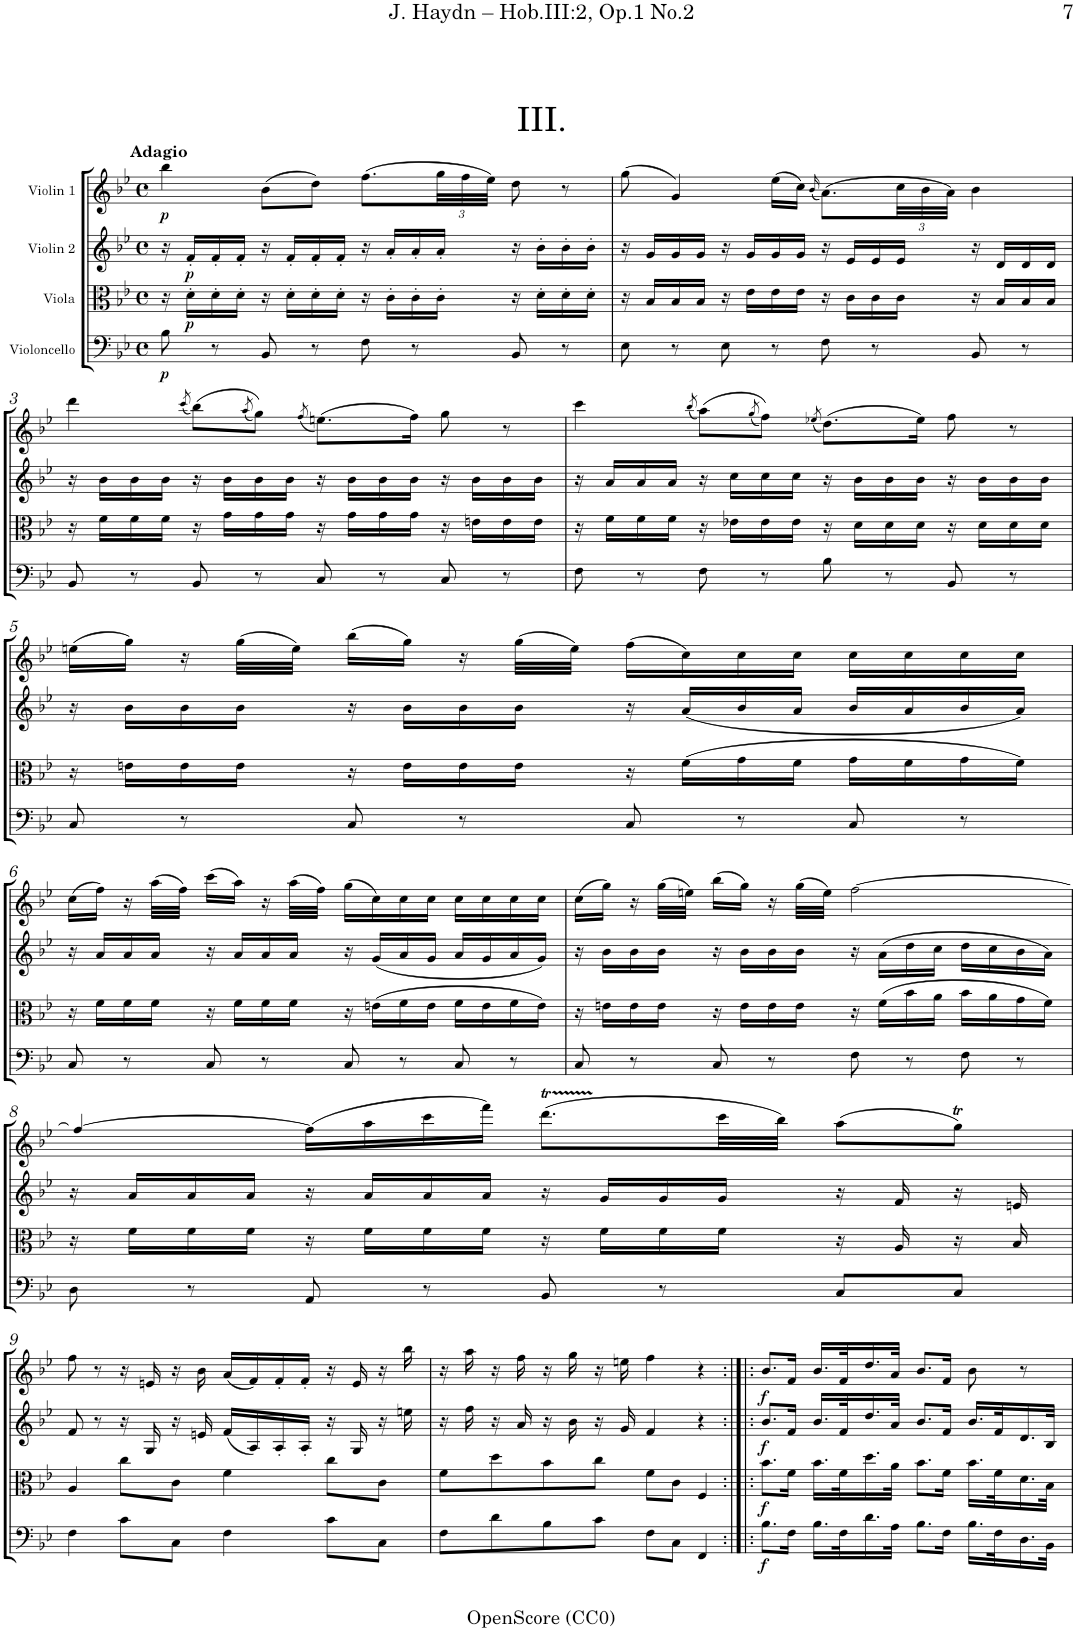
**kern	**dynam	**kern	**dynam	**kern	**dynam	**kern	**dynam
*part4	*part4	*part3	*part3	*part2	*part2	*part1	*part1
*staff4	*staff4	*staff3	*staff3	*staff2	*staff2	*staff1	*staff1
*I"Violoncello	*	*I"Viola	*	*I"Violin 2	*	*I"Violin 1	*
*I'Vc	*	*I'Vla	*	*I'Vln	*	*I'Vln	*
!!LO:PB:g=z
*clefF4	*	*clefC3	*	*clefG2	*	*clefG2	*
*k[b-e-]	*	*k[b-e-]	*	*k[b-e-]	*	*k[b-e-]	*
*M4/4	*	*M4/4	*	*M4/4	*	*M4/4	*
*met(c)	*	*met(c)	*	*met(c)	*	*met(c)	*
=1	=1	=1	=1	=1	=1	=1	=1
!	!	!	!	!	!	!LO:TX:a:t=III.	!
!	!	!	!	!	!	!LO:TX:a:B:t=Adagio	!
!	!LO:DY:b	!	!	!	!	!	!LO:DY:b
8B-\	p	16r	.	16r	.	4bb-\	p
!	!	!	!LO:DY:b	!	!LO:DY:b	!	!
.	.	16d'\LL	p	16f'/LL	p	.	.
8r	.	16d'\	.	16f'/	.	.	.
.	.	16d'\JJ	.	16f'/JJ	.	.	.
8BB-/	.	16r	.	16r	.	(8b-\L	.
.	.	16d'\LL	.	16f'/LL	.	.	.
8r	.	16d'\	.	16f'/	.	8dd\J)	.
.	.	16d'\JJ	.	16f'/JJ	.	.	.
8F\	.	16r	.	16r	.	(8.ff\L	.
.	.	16c'\LL	.	16a'/LL	.	.	.
8r	.	16c'\	.	16a'/	.	.	.
*	*	*	*	*	*	*Xbrackettup	*
.	.	16c'\JJ	.	16a'/JJ	.	48gg\LL	.
.	.	.	.	.	.	48ff\	.
.	.	.	.	.	.	48ee-\JJJ)	.
8BB-/	.	16r	.	16r	.	8dd\	.
.	.	16d'\LL	.	16b-'\LL	.	.	.
8r	.	16d'\	.	16b-'\	.	8r	.
.	.	16d'\JJ	.	16b-'\JJ	.	.	.
=2	=2	=2	=2	=2	=2	=2	=2
8E-\	.	16r	.	16r	.	(8gg\	.
.	.	16B-'/LL	.	16g'/LL	.	.	.
8r	.	16B-'/	.	16g'/	.	4g/)	.
.	.	16B-'/JJ	.	16g'/JJ	.	.	.
8E-\	.	16r	.	16r	.	.	.
.	.	16e-'\LL	.	16g'/LL	.	.	.
8r	.	16e-'\	.	16g'/	.	(16ee-\LL	.
.	.	16e-'\JJ	.	16g'/JJ	.	16cc\JJ)	.
.	.	.	.	.	.	(16qb-/	.
8F\	.	16r	.	16r	.	(8.a\L)	.
.	.	16c'\LL	.	16e-'/LL	.	.	.
8r	.	16c'\	.	16e-'/	.	.	.
.	.	16c'\JJ	.	16e-'/JJ	.	48cc\LL	.
.	.	.	.	.	.	48b-\	.
.	.	.	.	.	.	48a\JJJ)	.
8BB-/	.	16r	.	16r	.	4b-\	.
.	.	16B-'/LL	.	16d'/LL	.	.	.
8r	.	16B-'/	.	16d'/	.	.	.
.	.	16B-'/JJ	.	16d'/JJ	.	.	.
!!LO:LB:g=z
=3	=3	=3	=3	=3	=3	=3	=3
8BB-/	.	16r	.	16r	.	4ddd\	.
.	.	16f'\LL	.	16b-'\LL	.	.	.
8r	.	16f'\	.	16b-'\	.	.	.
.	.	16f'\JJ	.	16b-'\JJ	.	.	.
.	.	.	.	.	.	(8qccc/	.
8BB-/	.	16r	.	16r	.	(8bb-\L)	.
.	.	16g'\LL	.	16b-'\LL	.	.	.
.	.	.	.	.	.	(8qaa/	.
8r	.	16g'\	.	16b-'\	.	8gg\J))	.
.	.	16g'\JJ	.	16b-'\JJ	.	.	.
.	.	.	.	.	.	(8qff/	.
8C/	.	16r	.	16r	.	(8.een\L)	.
.	.	16g'\LL	.	16b-'\LL	.	.	.
8r	.	16g'\	.	16b-'\	.	.	.
.	.	16g'\JJ	.	16b-'\JJ	.	16ff\Jk)	.
8C/	.	16r	.	16r	.	8gg\	.
.	.	16en'\LL	.	16b-'\LL	.	.	.
8r	.	16e'\	.	16b-'\	.	8r	.
.	.	16e'\JJ	.	16b-'\JJ	.	.	.
=4	=4	=4	=4	=4	=4	=4	=4
8F\	.	16r	.	16r	.	4ccc\	.
.	.	16f'\LL	.	16a'/LL	.	.	.
8r	.	16f'\	.	16a'/	.	.	.
.	.	16f'\JJ	.	16a'/JJ	.	.	.
.	.	.	.	.	.	(8qbb-/	.
8F\	.	16r	.	16r	.	(8aa\L)	.
.	.	16e-X'\LL	.	16cc'\LL	.	.	.
.	.	.	.	.	.	(8qgg/	.
8r	.	16e-'\	.	16cc'\	.	8ff\J))	.
.	.	16e-'\JJ	.	16cc'\JJ	.	.	.
.	.	.	.	.	.	(8qee-X/	.
8B-\	.	16r	.	16r	.	(8.dd\L)	.
.	.	16d'\LL	.	16b-'\LL	.	.	.
8r	.	16d'\	.	16b-'\	.	.	.
.	.	16d'\JJ	.	16b-'\JJ	.	16ee-\Jk)	.
8BB-/	.	16r	.	16r	.	8ff\	.
.	.	16d'\LL	.	16b-'\LL	.	.	.
8r	.	16d'\	.	16b-'\	.	8r	.
.	.	16d'\JJ	.	16b-'\JJ	.	.	.
!!LO:LB:g=z
=5	=5	=5	=5	=5	=5	=5	=5
8C/	.	16r	.	16r	.	(16een\LL	.
.	.	16en'\LL	.	16b-'\LL	.	16gg\JJ)	.
8r	.	16e'\	.	16b-'\	.	16r	.
.	.	16e'\JJ	.	16b-'\JJ	.	(32gg\LLL	.
.	.	.	.	.	.	32ee\JJJ)	.
8C/	.	16r	.	16r	.	(16bb-\LL	.
.	.	16e'\LL	.	16b-'\LL	.	16gg\JJ)	.
8r	.	16e'\	.	16b-'\	.	16r	.
.	.	16e'\JJ	.	16b-'\JJ	.	(32gg\LLL	.
.	.	.	.	.	.	32ee\JJJ)	.
8C/	.	16r	.	16r	.	(16ff\LL	.
.	.	(16f\LL	.	(16a/LL	.	16cc\)	.
8r	.	16g\	.	16b-/	.	16cc\	.
.	.	16f\JJ	.	16a/JJ	.	16cc\JJ	.
8C/	.	16g\LL	.	16b-/LL	.	16cc\LL	.
.	.	16f\	.	16a/	.	16cc\	.
8r	.	16g\	.	16b-/	.	16cc\	.
.	.	16f\JJ)	.	16a/JJ)	.	16cc\JJ	.
!!LO:LB:g=z
=6	=6	=6	=6	=6	=6	=6	=6
8C/	.	16r	.	16r	.	(16cc\LL	.
.	.	16f'\LL	.	16a'/LL	.	16ff\JJ)	.
8r	.	16f'\	.	16a'/	.	16r	.
.	.	16f'\JJ	.	16a'/JJ	.	(32aa\LLL	.
.	.	.	.	.	.	32ff\JJJ)	.
8C/	.	16r	.	16r	.	(16ccc\LL	.
.	.	16f'\LL	.	16a'/LL	.	16aa\JJ)	.
8r	.	16f'\	.	16a'/	.	16r	.
.	.	16f'\JJ	.	16a'/JJ	.	(32aa\LLL	.
.	.	.	.	.	.	32ff\JJJ)	.
8C/	.	16r	.	16r	.	(16gg\LL	.
.	.	(16en\LL	.	(16g/LL	.	16cc\)	.
8r	.	16f\	.	16a/	.	16cc\	.
.	.	16e\JJ	.	16g/JJ	.	16cc\JJ	.
8C/	.	16f\LL	.	16a/LL	.	16cc\LL	.
.	.	16e\	.	16g/	.	16cc\	.
8r	.	16f\	.	16a/	.	16cc\	.
.	.	16e\JJ)	.	16g/JJ)	.	16cc\JJ	.
=7	=7	=7	=7	=7	=7	=7	=7
8C/	.	16r	.	16r	.	(16cc\LL	.
.	.	16en'\LL	.	16b-'\LL	.	16gg\JJ)	.
8r	.	16e'\	.	16b-'\	.	16r	.
.	.	16e'\JJ	.	16b-'\JJ	.	(32gg\LLL	.
.	.	.	.	.	.	32een\JJJ)	.
8C/	.	16r	.	16r	.	(16bb-\LL	.
.	.	16e'\LL	.	16b-'\LL	.	16gg\JJ)	.
8r	.	16e'\	.	16b-'\	.	16r	.
.	.	16e'\JJ	.	16b-'\JJ	.	(32gg\LLL	.
.	.	.	.	.	.	32ee\JJJ)	.
8F\	.	16r	.	16r	.	[2ff\	.
.	.	(16f\LL	.	(16a\LL	.	.	.
8r	.	16b-\	.	16dd\	.	.	.
.	.	16a\JJ	.	16cc\JJ	.	.	.
8F\	.	16b-\LL	.	16dd\LL	.	.	.
.	.	16a\	.	16cc\	.	.	.
8r	.	16g\	.	16b-\	.	.	.
.	.	16f\JJ)	.	16a\JJ)	.	.	.
!!LO:LB:g=z
=8	=8	=8	=8	=8	=8	=8	=8
*	*	*	*	*	*	*^	*
8D\	.	16r	.	16r	.	4ff/_	4eeen\	.
.	.	16f'\LL	.	16a'/LL	.	.	.	.
8r	.	16f'\	.	16a'/	.	.	.	.
.	.	16f'\JJ	.	16a'/JJ	.	.	.	.
8AA/	.	16r	.	16r	.	(16ff\LL]	4ryy	.
.	.	16f'\LL	.	16a'/LL	.	16aa\	.	.
8r	.	16f'\	.	16a'/	.	16ccc\	.	.
.	.	16f'\JJ	.	16a'/JJ	.	16fff\JJ)	.	.
8BB-/	.	16r	.	16r	.	(8.ddd\L	16ryy	.
.	.	16f'\LL	.	16g'/LL	.	.	16ryy	.
8r	.	16f'\	.	16g'/	.	.	8ryy	.
.	.	16f'\JJ	.	16g'/JJ	.	32ccc\LL	.	.
.	.	.	.	.	.	32bb-\JJJ)	.	.
8C/L	.	16r	.	16r	.	(8aa\L	4ryy	.
.	.	16A/	.	16f/	.	.	.	.
8C/J	.	16r	.	16r	.	8ggT\J)	.	.
.	.	16B-/	.	16en/	.	.	.	.
*	*	*	*	*	*	*v	*v	*
!!LO:LB:g=z
=9	=9	=9	=9	=9	=9	=9	=9
4F\	.	4A/	.	8f/	.	8ff\	.
.	.	.	.	8r	.	8r	.
8c\L	.	8cc\L	.	16r	.	16r	.
.	.	.	.	16G/	.	16en/	.
8C\J	.	8c\J	.	16r	.	16r	.
.	.	.	.	16en/	.	16b-\	.
4F\	.	4f\	.	(16f/LL	.	(16a/LL	.
.	.	.	.	16A/)	.	16f/)	.
.	.	.	.	16A'/	.	16f'/	.
.	.	.	.	16A'/JJ	.	16f'/JJ	.
8c\L	.	8cc\L	.	16r	.	16r	.
.	.	.	.	16G/	.	16e/	.
8C\J	.	8c\J	.	16r	.	16r	.
.	.	.	.	16een\	.	16bb-\	.
=10	=10	=10	=10	=10	=10	=10	=10
8F\L	.	8f\L	.	16r	.	16r	.
.	.	.	.	16ff\	.	16aa\	.
8d\	.	8dd\	.	16r	.	16r	.
.	.	.	.	16a/	.	16ff\	.
8B-\	.	8b-\	.	16r	.	16r	.
.	.	.	.	16b-\	.	16gg\	.
8c\J	.	8cc\J	.	16r	.	16r	.
.	.	.	.	16g/	.	16een\	.
8F\L	.	8f\L	.	4f/	.	4ff\	.
8C\J	.	8c\J	.	.	.	.	.
4FF/	.	4F/	.	4r	.	4r	.
=11:|!|:	=11:|!|:	=11:|!|:	=11:|!|:	=11:|!|:	=11:|!|:	=11:|!|:	=11:|!|:
!	!LO:DY:b	!	!LO:DY:b	!	!LO:DY:b	!	!LO:DY:b
8.B-\L	f	8.b-\L	f	8.b-/L	f	8.b-/L	f
16F\Jk	.	16f\Jk	.	16f/Jk	.	16f/Jk	.
16.B-\LL	.	16.b-\LL	.	16.b-/LL	.	16.b-/LL	.
32F\K	.	32f\K	.	32f/K	.	32f/K	.
16.d\	.	16.dd\	.	16.dd/	.	16.dd/	.
32A\JJk	.	32a\JJk	.	32a/JJk	.	32a/JJk	.
8.B-\L	.	8.b-\L	.	8.b-/L	.	8.b-/L	.
16F\Jk	.	16f\Jk	.	16f/Jk	.	16f/Jk	.
16.B-\LL	.	16.b-\LL	.	16.b-/LL	.	8b-\	.
32F\K	.	32f\K	.	32f/K	.	.	.
16.D\	.	16.d\	.	16.d/	.	8r	.
32BB-\JJk	.	32B-\JJk	.	32B-/JJk	.	.	.
=	=	=	=	=	=	=	=
*-	*-	*-	*-	*-	*-	*-	*-
